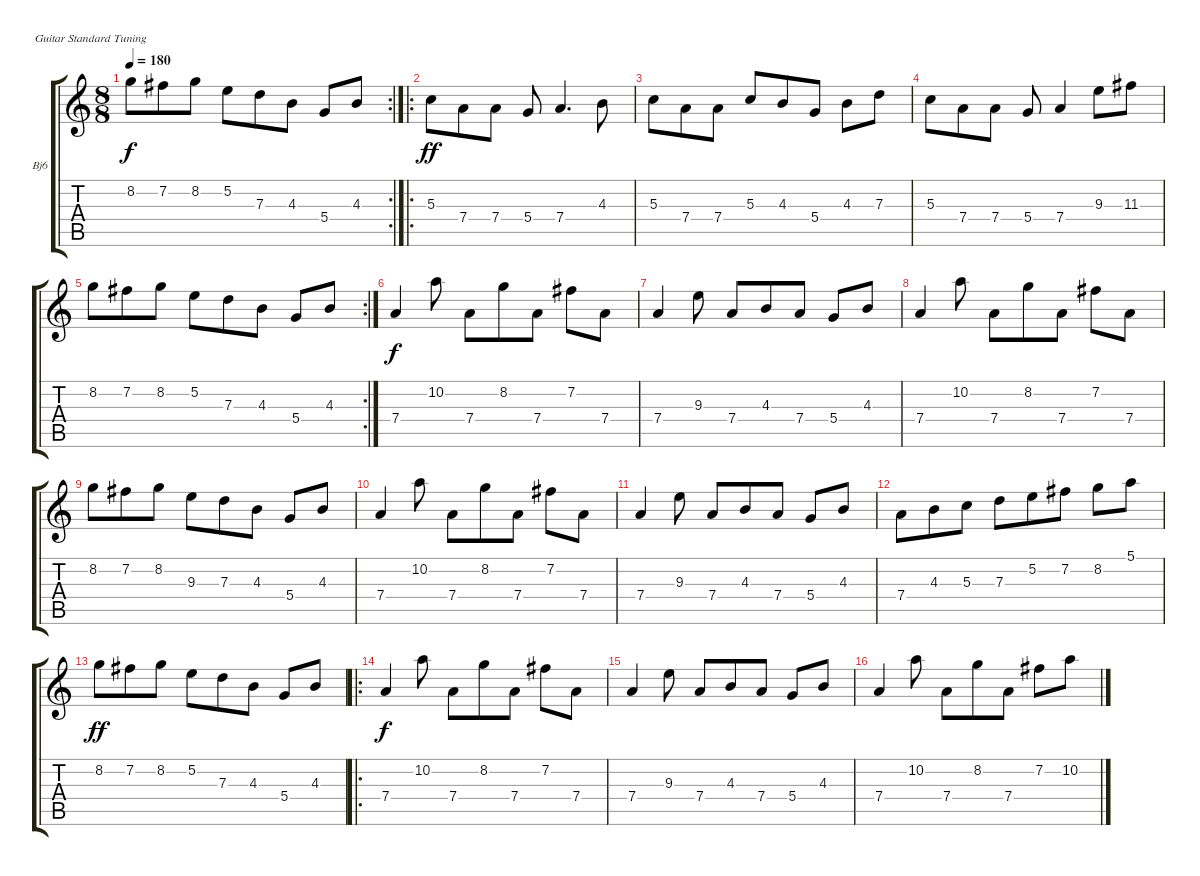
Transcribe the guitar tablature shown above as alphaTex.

\bracketExtendMode groupsimilarinstruments
\firstSystemTrackNameOrientation horizontal
\otherSystemsTrackNameOrientation horizontal
\track ("Pista 2" "Bj6") {instrument banjo}
\staff {score tabs}
\tuning (E4 B3 G3 D3 A2 E2)
\displaytranspose 12
\rc 2
\ts (8 8)
\tempo 180
\clef g2
\ks c
8.2.8{dy f} 7.2.8 8.2.8 5.2.8 7.3.8 4.3.8 5.4.8 4.3.8 |
\ro
5.3.8{dy ff} 7.4.8 7.4.8 5.4.8 7.4.4{d} 4.3.8 |
5.3.8 7.4.8 7.4.8 5.3.8 4.3.8 5.4.8 4.3.8 7.3.8 |
5.3.8 7.4.8 7.4.8 5.4.8 7.4.4 9.3.8 11.3.8 |
\rc 2
8.2.8 7.2.8 8.2.8 5.2.8 7.3.8 4.3.8 5.4.8 4.3.8 |
7.4.4{dy f} 10.2.8 7.4.8 8.2.8 7.4.8 7.2.8 7.4.8 |
7.4.4 9.3.8 7.4.8 4.3.8 7.4.8 5.4.8 4.3.8 |
7.4.4 10.2.8 7.4.8 8.2.8 7.4.8 7.2.8 7.4.8 |
8.2.8 7.2.8 8.2.8 9.3.8 7.3.8 4.3.8 5.4.8 4.3.8 |
7.4.4 10.2.8 7.4.8 8.2.8 7.4.8 7.2.8 7.4.8 |
7.4.4 9.3.8 7.4.8 4.3.8 7.4.8 5.4.8 4.3.8 |
7.4.8 4.3.8 5.3.8 7.3.8 5.2.8 7.2.8 8.2.8 5.1.8 |
8.2.8{dy ff} 7.2.8 8.2.8 5.2.8 7.3.8 4.3.8 5.4.8 4.3.8 |
\ro
7.4.4{dy f} 10.2.8 7.4.8 8.2.8 7.4.8 7.2.8 7.4.8 |
7.4.4 9.3.8 7.4.8 4.3.8 7.4.8 5.4.8 4.3.8 |
7.4.4 10.2.8 7.4.8 8.2.8 7.4.8 7.2.8 10.2.8
